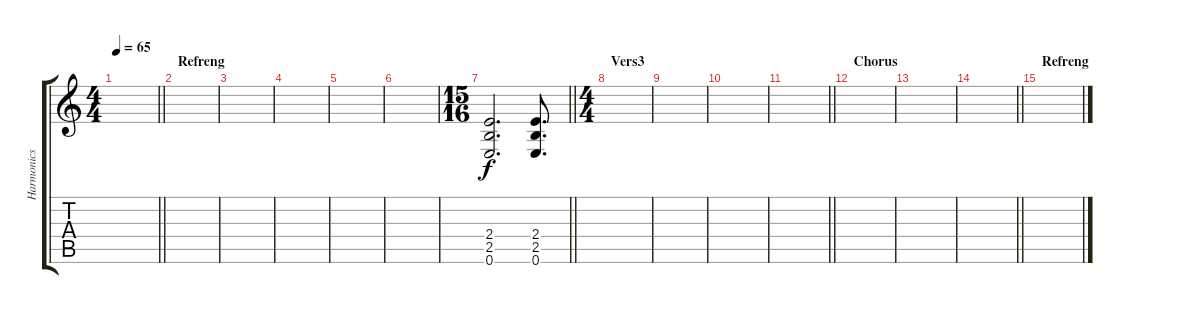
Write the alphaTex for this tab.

\track ("Harmonics" "Harmonics") {instrument overdrivenguitar}
\staff {score tabs}
\tuning (E4 B3 G3 D3 A2 E2) {hide}
\ts (4 4)
\tempo 65
\clef g2
\barLineRight lightlight
\ks c
|
\section ("" "Refreng")
|
|
|
|
|
\ts (15 16)
\barLineRight lightlight
(2.4 2.5 0.6).2{d} (2.4 2.5 0.6).8{d} |
\ts (4 4)
\section ("" "Vers3")
|
|
|
\barLineRight lightlight
|
\section ("" "Chorus")
|
|
\barLineRight lightlight
|
\section ("" "Refreng")
